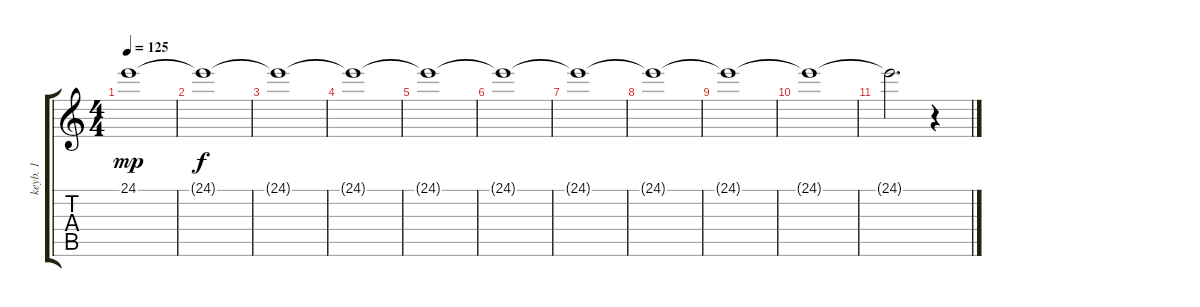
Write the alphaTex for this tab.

\track ("keyb. 1" "keyb. 1") {instrument stringensemble1}
\staff {score tabs}
\tuning (E4 B3 G3 D3 A2 E2) {hide}
\ts (4 4)
\tempo 125
\clef g2
\ks c
24.1.1{dy mp} |
24.1{t}.1{dy f} |
24.1{t}.1 |
24.1{t}.1 |
24.1{t}.1 |
24.1{t}.1 |
24.1{t}.1 |
24.1{t}.1 |
24.1{t}.1 |
24.1{t}.1 |
24.1{t}.2{d} r.4
